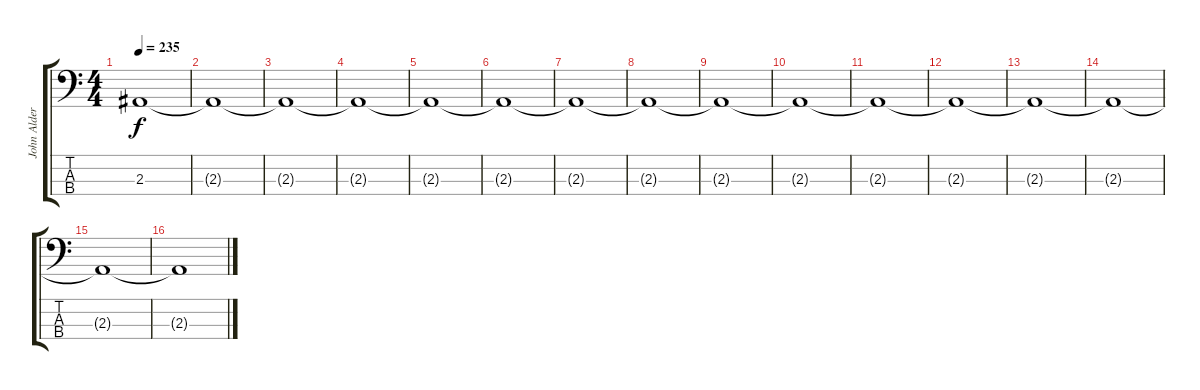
\track ("John Alderete" "John Alder") {instrument electricbassfinger}
\staff {score tabs}
\tuning (Gb2 Db2 Ab1 Eb1) {hide}
\ts (4 4)
\tempo 235
\clef f4
\ks c
2.3{t}.1{dy f} |
2.3{t}.1 |
2.3{t}.1 |
2.3{t}.1 |
2.3{t}.1 |
2.3{t}.1 |
2.3{t}.1 |
2.3{t}.1 |
2.3{t}.1 |
2.3{t}.1 |
2.3{t}.1 |
2.3{t}.1 |
2.3{t}.1 |
2.3{t}.1 |
2.3{t}.1 |
2.3{t}.1
